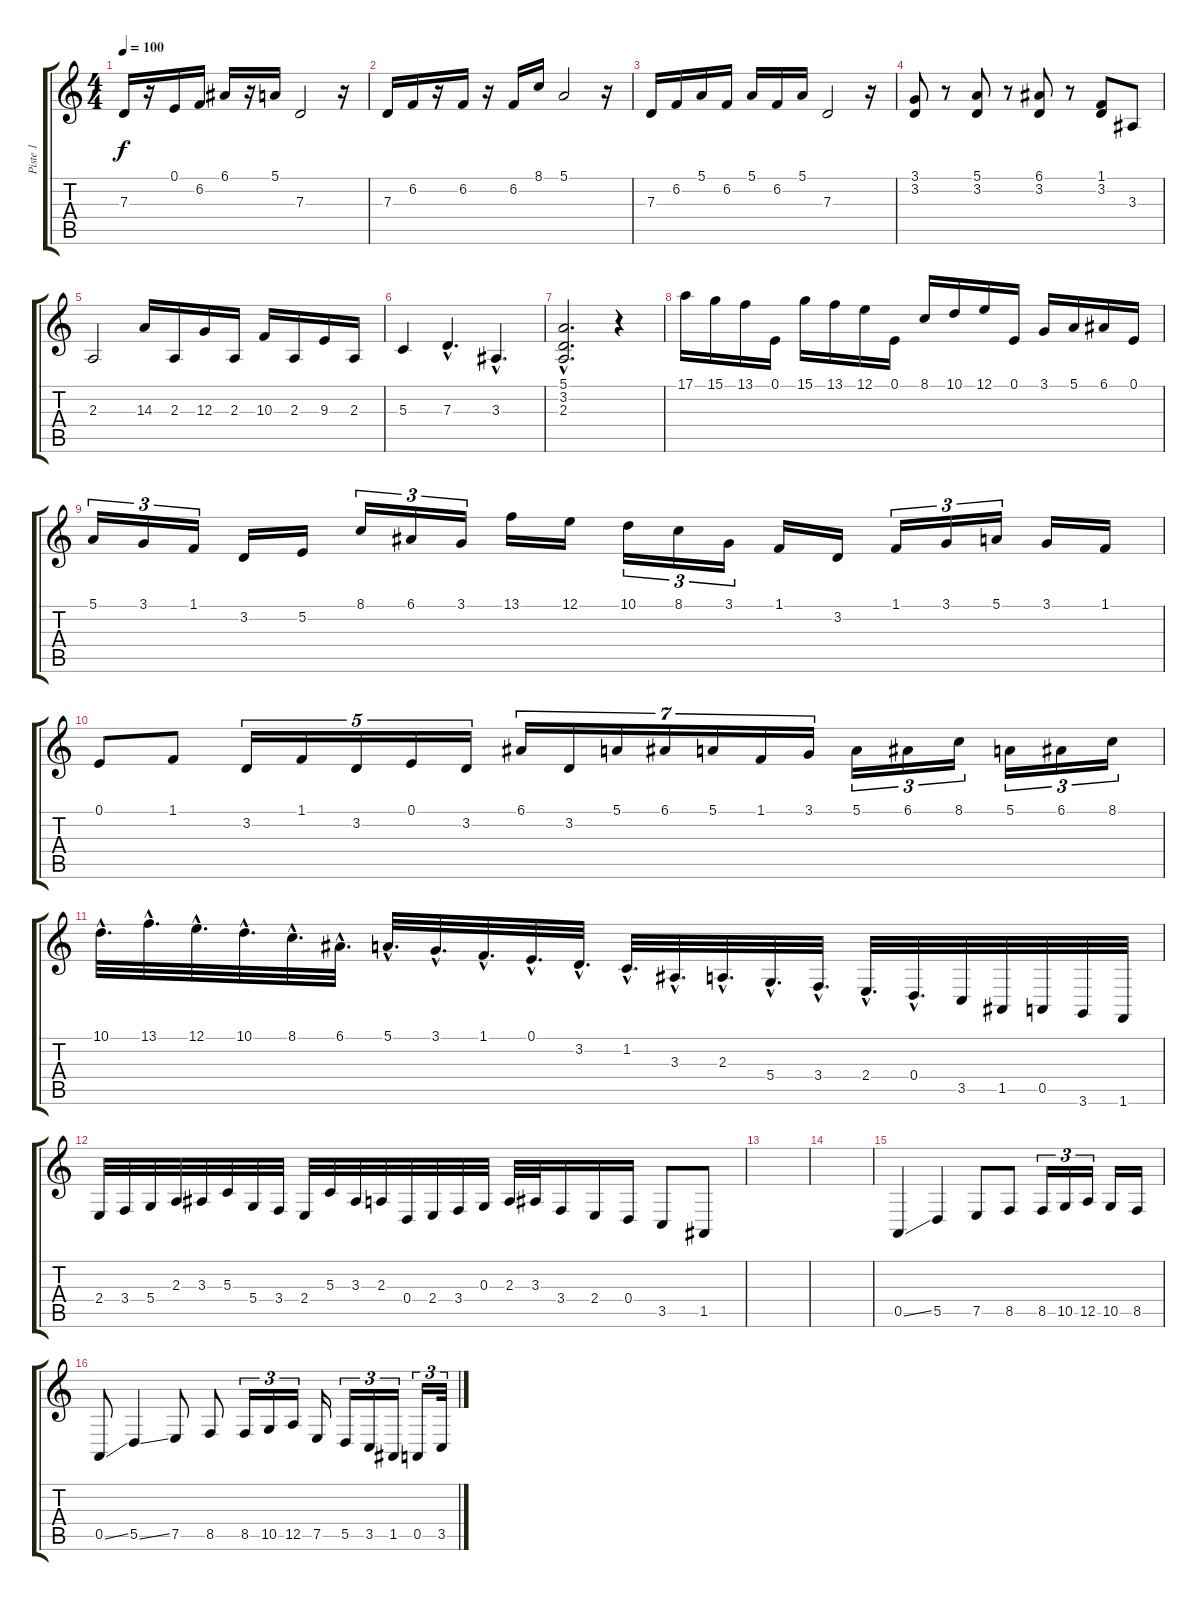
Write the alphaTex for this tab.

\track ("Piste 1" "Piste 1") {instrument drawbarorgan}
\staff {score tabs}
\tuning (E4 B3 G3 D3 A2 E2) {hide}
\ts (4 4)
\tempo 100
\clef g2
\ks c
7.3.16{dy f} r.16 0.1.16 6.2.16 6.1.16 r.16 5.1.16 7.3.2 r.16 |
7.3.16 6.2.16 r.16 6.2.16 r.16 6.2.16 8.1.16 5.1.2 r.16 |
7.3.16 6.2.16 5.1.16 6.2.16 5.1.16 6.2.16 5.1.16 7.3.2 r.16 |
(3.1 3.2).8 r.8 (5.1 3.2).8 r.8 (6.1 3.2).8 r.8 (1.1 3.2).8 3.3.8 |
2.3.2 14.3.16 2.3.16 12.3.16 2.3.16 10.3.16 2.3.16 9.3.16 2.3.16 |
5.3.4 7.3{hac}.4{d} 3.3{hac}.4{d} |
(5.1{hac} 3.2{hac} 2.3{hac}).2{d} r.4 |
17.1.16 15.1.16 13.1.16 0.1.16 15.1.16 13.1.16 12.1.16 0.1.16 8.1.16 10.1.16 12.1.16 0.1.16 3.1.16 5.1.16 6.1.16 0.1.16 |
5.1.16{tu (3 2)} 3.1.16{tu (3 2)} 1.1.16{tu (3 2)} 3.2.16 5.2.16 8.1.16{tu (3 2)} 6.1.16{tu (3 2)} 3.1.16{tu (3 2)} 13.1.16 12.1.16 10.1.16{tu (3 2)} 8.1.16{tu (3 2)} 3.1.16{tu (3 2)} 1.1.16 3.2.16 1.1.16{tu (3 2)} 3.1.16{tu (3 2)} 5.1.16{tu (3 2)} 3.1.16 1.1.16 |
0.1.8 1.1.8 3.2.16{tu (5 4)} 1.1.16{tu (5 4)} 3.2.16{tu (5 4)} 0.1.16{tu (5 4)} 3.2.16{tu (5 4)} 6.1.16{tu (7 4)} 3.2.16{tu (7 4)} 5.1.16{tu (7 4)} 6.1.16{tu (7 4)} 5.1.16{tu (7 4)} 1.1.16{tu (7 4)} 3.1.16{tu (7 4)} 5.1.16{tu (3 2)} 6.1.16{tu (3 2)} 8.1.16{tu (3 2)} 5.1.16{tu (3 2)} 6.1.16{tu (3 2)} 8.1.16{tu (3 2)} |
10.1{hac}.32{d} 13.1{hac}.32{d} 12.1{hac}.32{d} 10.1{hac}.32{d} 8.1{hac}.32{d} 6.1{hac}.32{d} 5.1{hac}.32{d} 3.1{hac}.32{d} 1.1{hac}.32{d} 0.1{hac}.32{d} 3.2{hac}.32{d} 1.2{hac}.32{d} 3.3{hac}.32{d} 2.3{hac}.32{d} 5.4{hac}.32{d} 3.4{hac}.32{d} 2.4{hac}.32{d} 0.4{hac}.32{d} 3.5.32 1.5.32 0.5.32 3.6.32 1.6.32 |
2.4.32 3.4.32 5.4.32 2.3.32 3.3.32 5.3.32 5.4.32 3.4.32 2.4.32 5.3.32 3.3.32 2.3.32 0.4.32 2.4.32 3.4.32 0.3.32 2.3.32 3.3.32 3.4.16 2.4.16 0.4.16 3.5.8 1.5.8 |
|
|
0.5{ss}.4{volume 13} 5.5.4 7.5.8 8.5.8 8.5.16{tu (3 2)} 10.5.16{tu (3 2)} 12.5.16{tu (3 2)} 10.5.16 8.5.16 |
0.5{ss}.8 5.5{ss}.4 7.5.8 8.5.8 8.5.16{tu (3 2)} 10.5.16{tu (3 2)} 12.5.16{tu (3 2)} 7.5.16 5.5.16{tu (3 2)} 3.5.16{tu (3 2)} 1.5.16{tu (3 2)} 0.5.16{tu (3 2)} 3.5.32{tu (3 2)}
